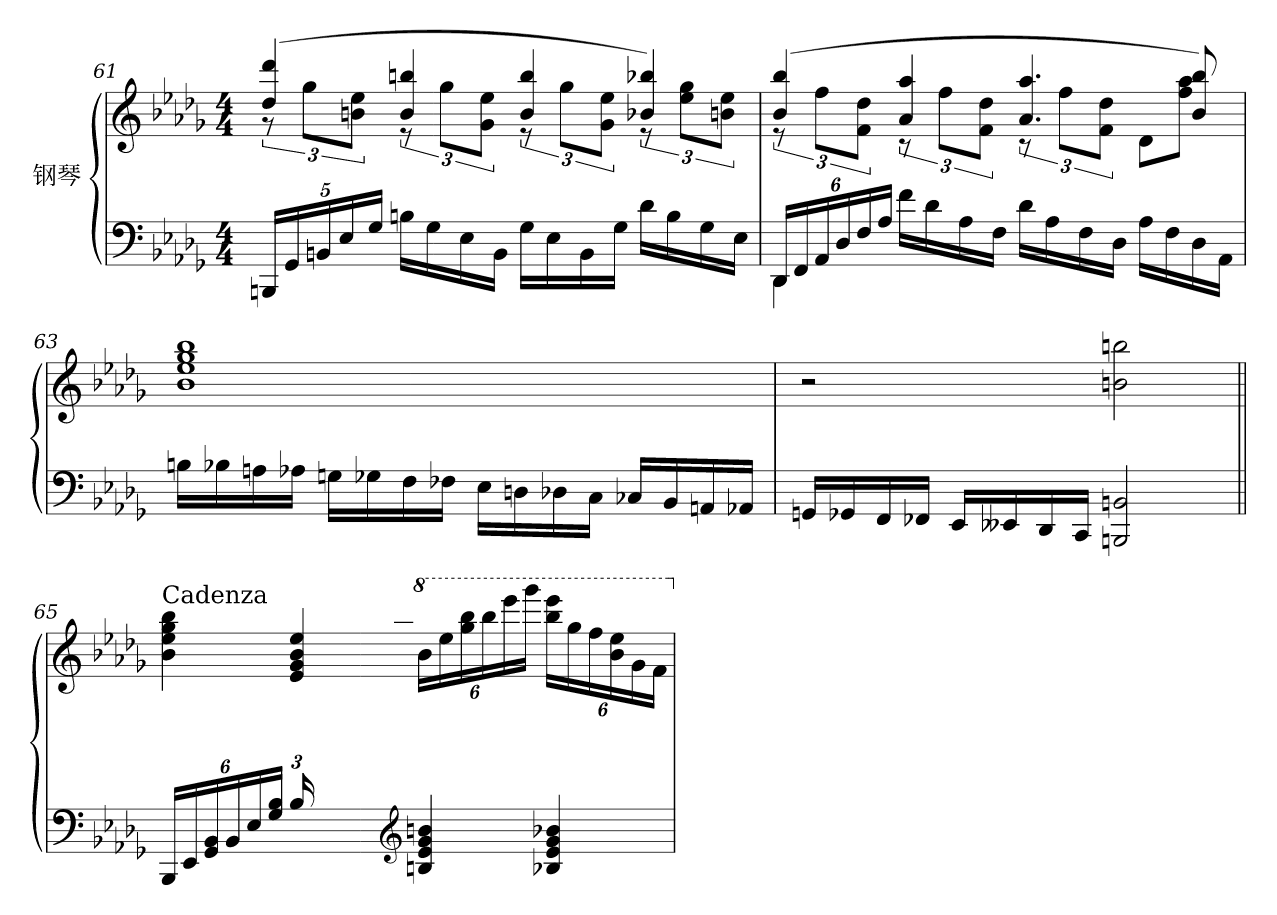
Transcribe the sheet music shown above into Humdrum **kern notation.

**kern	**kern
*part1	*part1
*staff2	*staff1
*I"钢琴	*
*clefF4	*clefG2
*k[b-e-a-d-g-]	*k[b-e-a-d-g-]
*M4/4	*M4/4
*Xbrackettup	*
=61	=61
*	*^
20BBBn/LL	(4dd-/ 4ddd-/	12r
20GG-/	.	.
.	.	12gg-\L
20BBn/	.	.
20E-/	.	.
.	.	12bn\ 12ee-\J
20G-/JJ	.	.
16Bn\LL	4b/ 4bbn/	12r
16G-\	.	.
.	.	12gg-\L
16E-\	.	.
.	.	12g-\ 12ee-\J
16BB\JJ	.	.
16G-\LL	4b/ 4bb/	12r
16E-\	.	.
.	.	12gg-\L
16BB\	.	.
.	.	12g-\ 12ee-\J
16G-\JJ	.	.
16d-\LL	4b-X/ 4bb-X/)	12r
16B\	.	.
.	.	12ee-\ 12gg-\L
16G-\	.	.
.	.	12bn\ 12ee-\J
16E-\JJ	.	.
!!LO:LB:g=z	!!
=62	=62	=62
*^	*	*
24DD-/LL	4DD-\	(4b-/ 4bb-/	12r
24FF/	.	.	.
24AA-/	.	.	12ff\L
24D-/	.	.	.
24F/	.	.	12f\ 12dd-\J
24A-/JJ	.	.	.
16f\LL	2.ryy	4a-/ 4aa-/	12r
16d-\	.	.	.
.	.	.	12ff\L
16A-\	.	.	.
.	.	.	12f\ 12dd-\J
16F\JJ	.	.	.
16d-\LL	.	4.a-/ 4.aa-/	12r
16A-\	.	.	.
.	.	.	12ff\L
16F\	.	.	.
.	.	.	12f\ 12dd-\J
16D-\JJ	.	.	.
16A-\LL	.	.	8d-\L
16F\	.	.	.
16D-\	.	8b-/ 8bb-/)	8ff\ 8aa-\J
16AA-\JJ	.	.	.
*v	*v	*	*
*	*v	*v
=63	=63
16Bn\LL	1b- 1ee- 1gg- 1bb-
16B-X\	.
16An\	.
16A-X\JJ	.
16Gn\LL	.
16G-X\	.
16F\	.
16F-X\JJ	.
16E-\LL	.
16Dn\	.
16D-X\	.
16C\JJ	.
16C-X/LL	.
16BB-/	.
16AAn/	.
16AA-X/JJ	.
!!LO:LB:g=z
=64	=64
16GGn/LL	2r
16GG-X/	.
16FF/	.
16FF-X/JJ	.
16EE-/LL	.
16EE--X/	.
16DD-/	.
16CC/JJ	.
2BBBn/ 2BBn/	2bn\ 2bbn\
=65||	=65||
*	*MM80
*	*^
!	!LO:TX:a:t=Cadenza	!
24BBB-/LL	4b-\ 4ee-\ 4gg-\ 4bb-\	24%7ryy
24EE-/	.	.
24GG-/ 24BB-/	.	.
24BB-/	.	.
24E-/	.	.
24G-/ 24B-/JJ	.	.
24B-/LL	4e-/ 4g-/ 4b-/ 4ee-/	.
24%5ryy	.	24e-\
.	.	24g-\ 24b-\
.	.	24b-\
.	.	24ee-\
.	.	24gg-\ 24bb-\JJ
*clefG2	*	*
*	*8va	*
*	*Xbrackettup	*
4Bn/ 4e-/ 4g-/ 4bn/	24bb-\LL	2ryy
.	24eee-\	.
.	24ggg-\ 24bbb-\	.
.	24bbb-\	.
.	24eeee-\	.
.	24gggg-\JJ	.
4B-X/ 4e-/ 4g-/ 4b-X/	24bbb-\ 24eeee-\LL	.
.	24ggg-\	.
.	24fff\	.
.	24bb-\ 24eee-\	.
.	24gg-\	.
.	(24ff\JJ	.
*	*v	*v
*	*X8va
=	=
*-	*-
